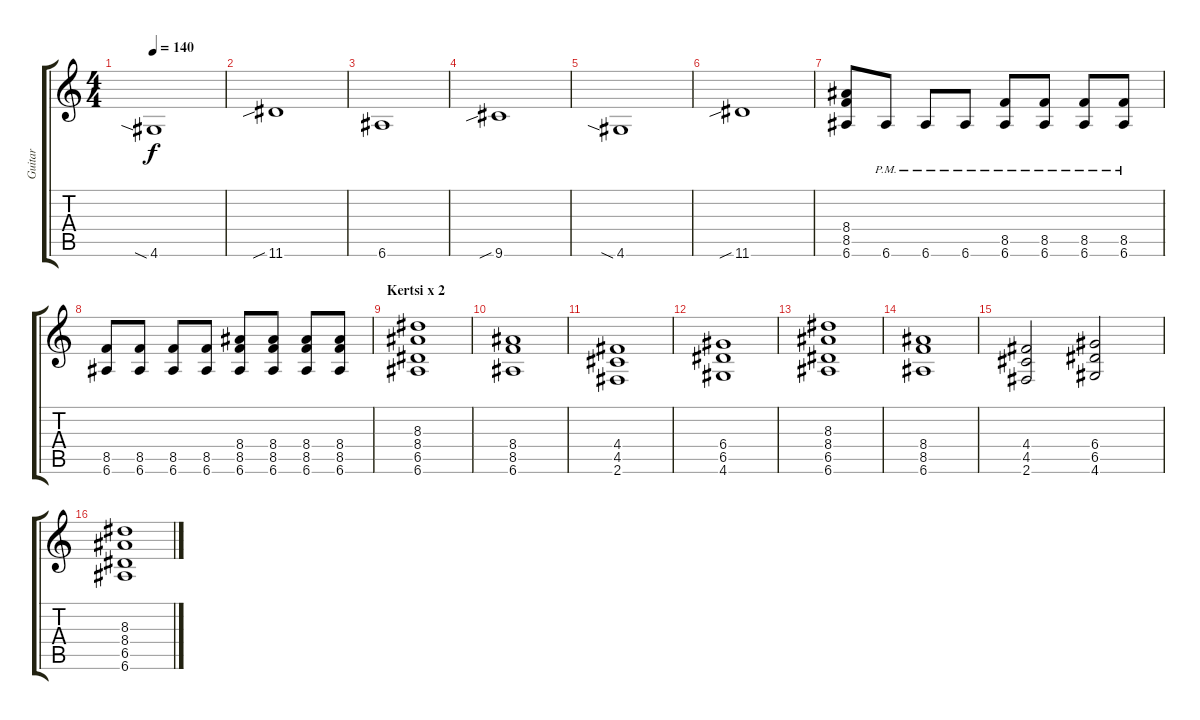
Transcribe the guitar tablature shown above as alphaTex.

\track ("Guitar" "Guitar") {instrument overdrivenguitar}
\staff {score tabs}
\tuning (E4 B3 G3 D3 A2 E2) {hide}
\ts (4 4)
\tempo 140
\clef g2
\ks c
4.6{sia}.1{dy f} |
11.6{sib}.1 |
6.6.1 |
9.6{sib}.1 |
4.6{sia}.1 |
11.6{sib}.1 |
(8.4 8.5 6.6).8 6.6{pm}.8 6.6{pm}.8 6.6{pm}.8 (8.5{pm} 6.6{pm}).8 (8.5{pm} 6.6{pm}).8 (8.5{pm} 6.6{pm}).8 (8.5{pm} 6.6{pm}).8 |
(8.5 6.6).8 (8.5 6.6).8 (8.5 6.6).8 (8.5 6.6).8 (8.4 8.5 6.6).8 (8.4 8.5 6.6).8 (8.4 8.5 6.6).8 (8.4 8.5 6.6).8 |
\section ("" "Kertsi x 2")
(8.3 8.4 6.5 6.6).1 |
(8.4 8.5 6.6).1 |
(4.4 4.5 2.6).1 |
(6.4 6.5 4.6).1 |
(8.3 8.4 6.5 6.6).1 |
(8.4 8.5 6.6).1 |
(4.4 4.5 2.6).2 (6.4 6.5 4.6).2 |
(8.3 8.4 6.5 6.6).1
